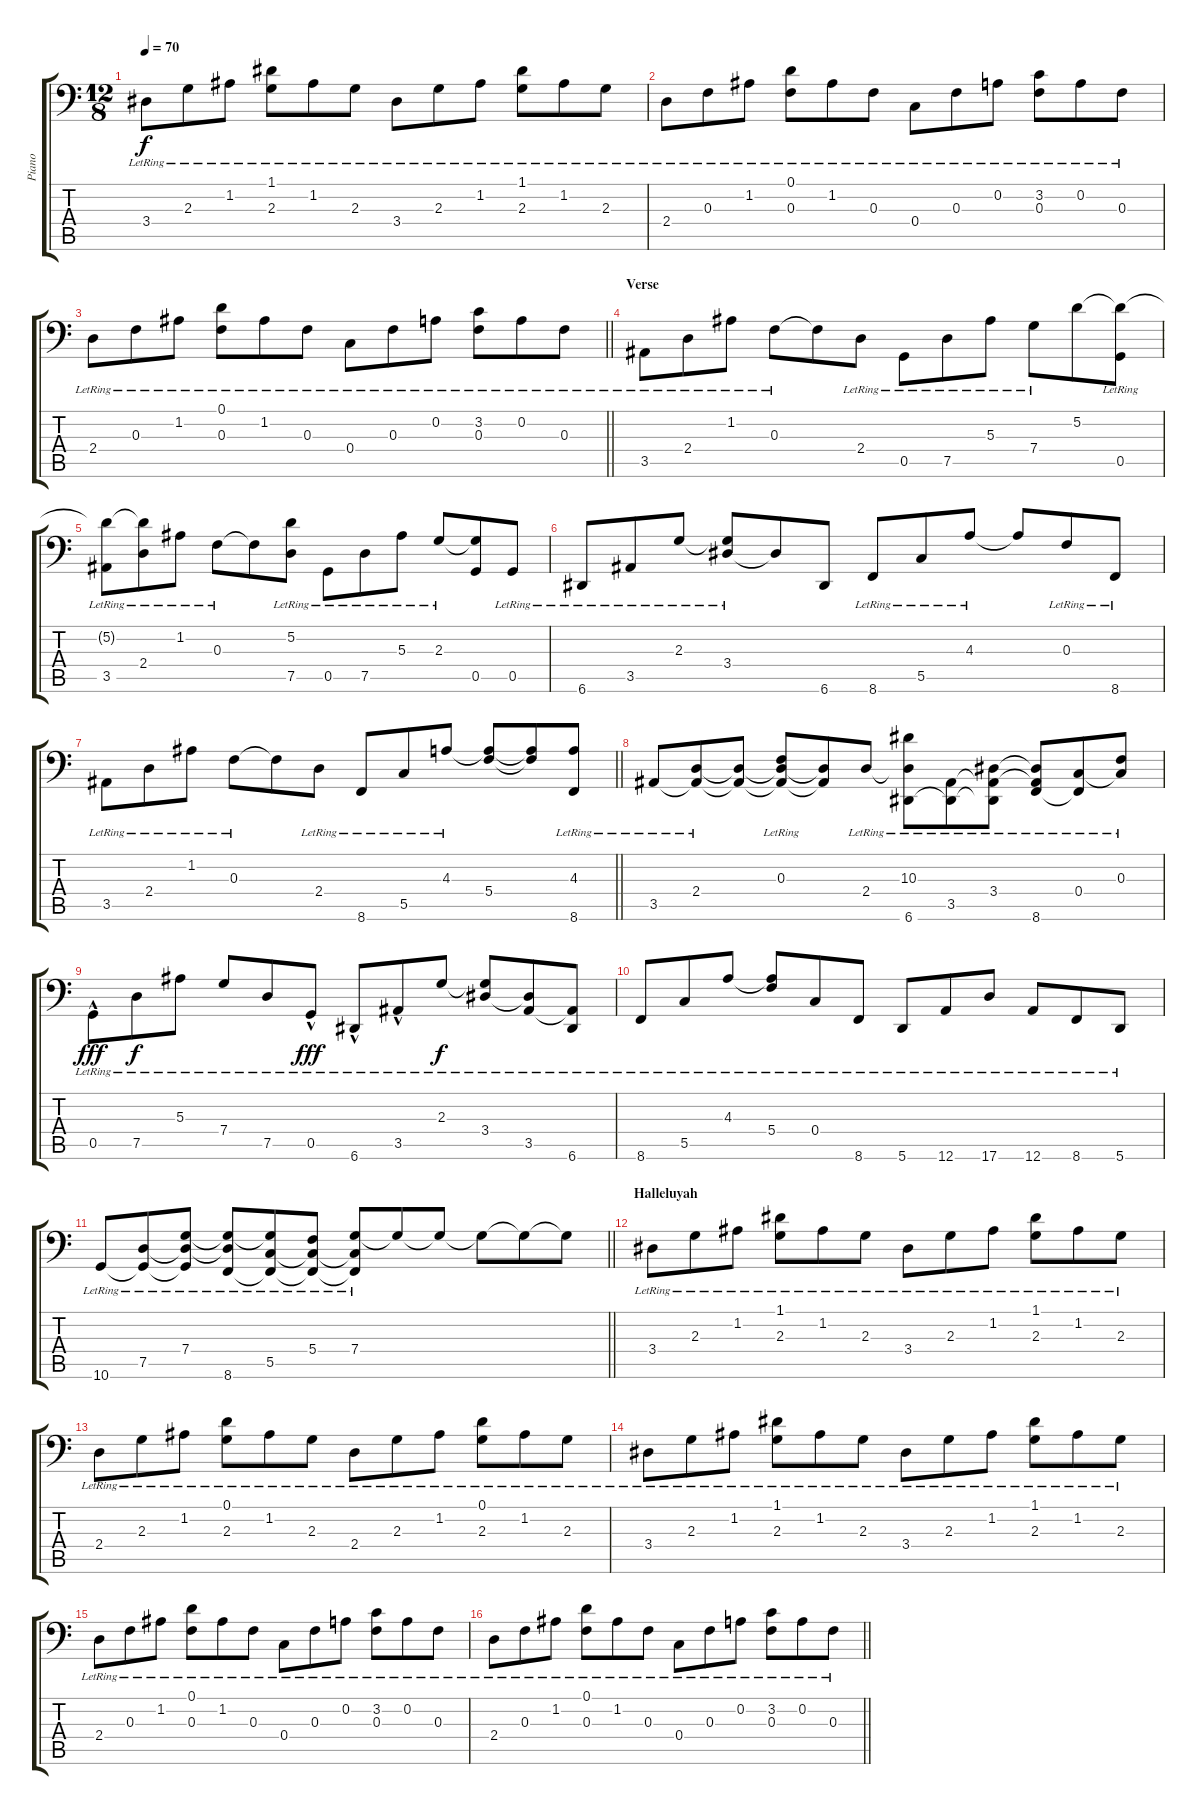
\track ("Piano" "Piano") {instrument acousticgrandpiano}
\staff {score tabs}
\tuning (D4 A3 F3 C3 G2 A1) {hide}
\ts (12 8)
\tempo 70
\clef f4
\ks c
3.4{lr}.8{dy f} 2.3{lr}.8 1.2{lr}.8 (1.1{lr} 2.3{lr}).8 1.2{lr}.8 2.3{lr}.8 3.4{lr}.8 2.3{lr}.8 1.2{lr}.8 (1.1{lr} 2.3{lr}).8 1.2{lr}.8 2.3{lr}.8 |
2.4{lr}.8 0.3{lr}.8 1.2{lr}.8 (0.1{lr} 0.3{lr}).8 1.2{lr}.8 0.3{lr}.8 0.4{lr}.8 0.3{lr}.8 0.2{lr}.8 (3.2{lr} 0.3{lr}).8 0.2{lr}.8 0.3{lr}.8 |
\barLineRight lightlight
2.4{lr}.8 0.3{lr}.8 1.2{lr}.8 (0.1{lr} 0.3{lr}).8 1.2{lr}.8 0.3{lr}.8 0.4{lr}.8 0.3{lr}.8 0.2{lr}.8 (3.2{lr} 0.3{lr}).8 0.2{lr}.8 0.3{lr}.8 |
\section ("" "Verse")
3.5{lr}.8 2.4{lr}.8 1.2{lr}.8 0.3{lr}.8 0.3{t}.8 2.4{lr}.8 0.5{lr}.8 7.5{lr}.8 5.3{lr}.8 7.4{lr}.8 5.2.8 (5.2{t} 0.5{lr}).8 |
(5.2{t} 3.5{lr}).8 (5.2{t} 2.4{lr}).8 1.2{lr}.8 0.3{lr}.8 0.3{t}.8 (5.2 7.5{lr}).8 0.5{lr}.8 7.5{lr}.8 5.3{lr}.8 2.3{lr}.8 (2.3{t} 0.5).8 0.5{lr}.8 |
6.6{lr}.8 3.5{lr}.8 2.3{lr}.8 (2.3{t} 3.4{lr}).8 3.4{t}.8 6.6.8 8.6{lr}.8 5.5{lr}.8 4.3{lr}.8 4.3{t}.8 0.3{lr}.8 8.6{lr}.8 |
\barLineRight lightlight
3.5{lr}.8 2.4{lr}.8 1.2{lr}.8 0.3{lr}.8 0.3{t}.8 2.4{lr}.8 8.6{lr}.8 5.5{lr}.8 4.3{lr}.8 (4.3{t} 5.4).8 (4.3{t} 5.4{t}).8 (4.3 8.6{lr}).8 |
3.5{lr}.8 (2.4{lr} 3.5{t}).8 (2.4{t} 3.5{t}).8 (0.3{lr} 2.4{t} 3.5{t}).8 (2.4{t} 3.5{t}).8 2.4{lr}.8 (10.3{lr} 2.4{t} 6.6{lr}).8 (3.5{lr} 6.6{t}).8 (3.4{lr} 3.5{t} 6.6{t}).8 (3.4{t} 3.5{t} 8.6{lr}).8 (0.4{lr} 8.6{t}).8 (0.3{lr} 0.4{t}).8 |
0.5{hac lr}.8{dy fff} 7.5{lr}.8{dy f} 5.3{lr}.8 7.4{lr}.8 7.5{lr}.8 0.5{hac lr}.8{dy fff} 6.6{hac lr}.8 3.5{hac lr}.8 2.3{lr}.8{dy f} (2.3{t} 3.4{lr}).8 (3.4{t} 3.5{lr}).8 (3.5{t} 6.6{lr}).8 |
8.6{lr}.8 5.5{lr}.8 4.3{lr}.8 (4.3{t} 5.4{lr}).8 0.4{lr}.8 8.6{lr}.8 5.6{lr}.8 12.6{lr}.8 17.6{lr}.8 12.6{lr}.8 8.6{lr}.8 5.6{lr}.8 |
\barLineRight lightlight
10.6{lr}.8 (7.5{lr} 10.6{t}).8 (7.4{lr} 7.5{t} 10.6{t}).8 (7.4{t} 7.5{t} 8.6{lr}).8 (7.4{t} 5.5{lr} 8.6{t}).8 (5.4{lr} 5.5{t} 8.6{t}).8 (7.4{lr} 5.5{t} 8.6{t}).8 7.4{t}.8 7.4{t}.8 7.4{t}.8 7.4{t}.8 7.4{t}.8 |
\section ("" "Halleluyah")
3.4{lr}.8 2.3{lr}.8 1.2{lr}.8 (1.1{lr} 2.3{lr}).8 1.2{lr}.8 2.3{lr}.8 3.4{lr}.8 2.3{lr}.8 1.2{lr}.8 (1.1{lr} 2.3{lr}).8 1.2{lr}.8 2.3{lr}.8 |
2.4{lr}.8 2.3{lr}.8 1.2{lr}.8 (0.1{lr} 2.3{lr}).8 1.2{lr}.8 2.3{lr}.8 2.4{lr}.8 2.3{lr}.8 1.2{lr}.8 (0.1{lr} 2.3{lr}).8 1.2{lr}.8 2.3{lr}.8 |
3.4{lr}.8 2.3{lr}.8 1.2{lr}.8 (1.1{lr} 2.3{lr}).8 1.2{lr}.8 2.3{lr}.8 3.4{lr}.8 2.3{lr}.8 1.2{lr}.8 (1.1{lr} 2.3{lr}).8 1.2{lr}.8 2.3{lr}.8 |
2.4{lr}.8 0.3{lr}.8 1.2{lr}.8 (0.1{lr} 0.3{lr}).8 1.2{lr}.8 0.3{lr}.8 0.4{lr}.8 0.3{lr}.8 0.2{lr}.8 (3.2{lr} 0.3{lr}).8 0.2{lr}.8 0.3{lr}.8 |
\barLineRight lightlight
2.4{lr}.8 0.3{lr}.8 1.2{lr}.8 (0.1{lr} 0.3{lr}).8 1.2{lr}.8 0.3{lr}.8 0.4{lr}.8 0.3{lr}.8 0.2{lr}.8 (3.2{lr} 0.3{lr}).8 0.2{lr}.8 0.3{lr}.8
